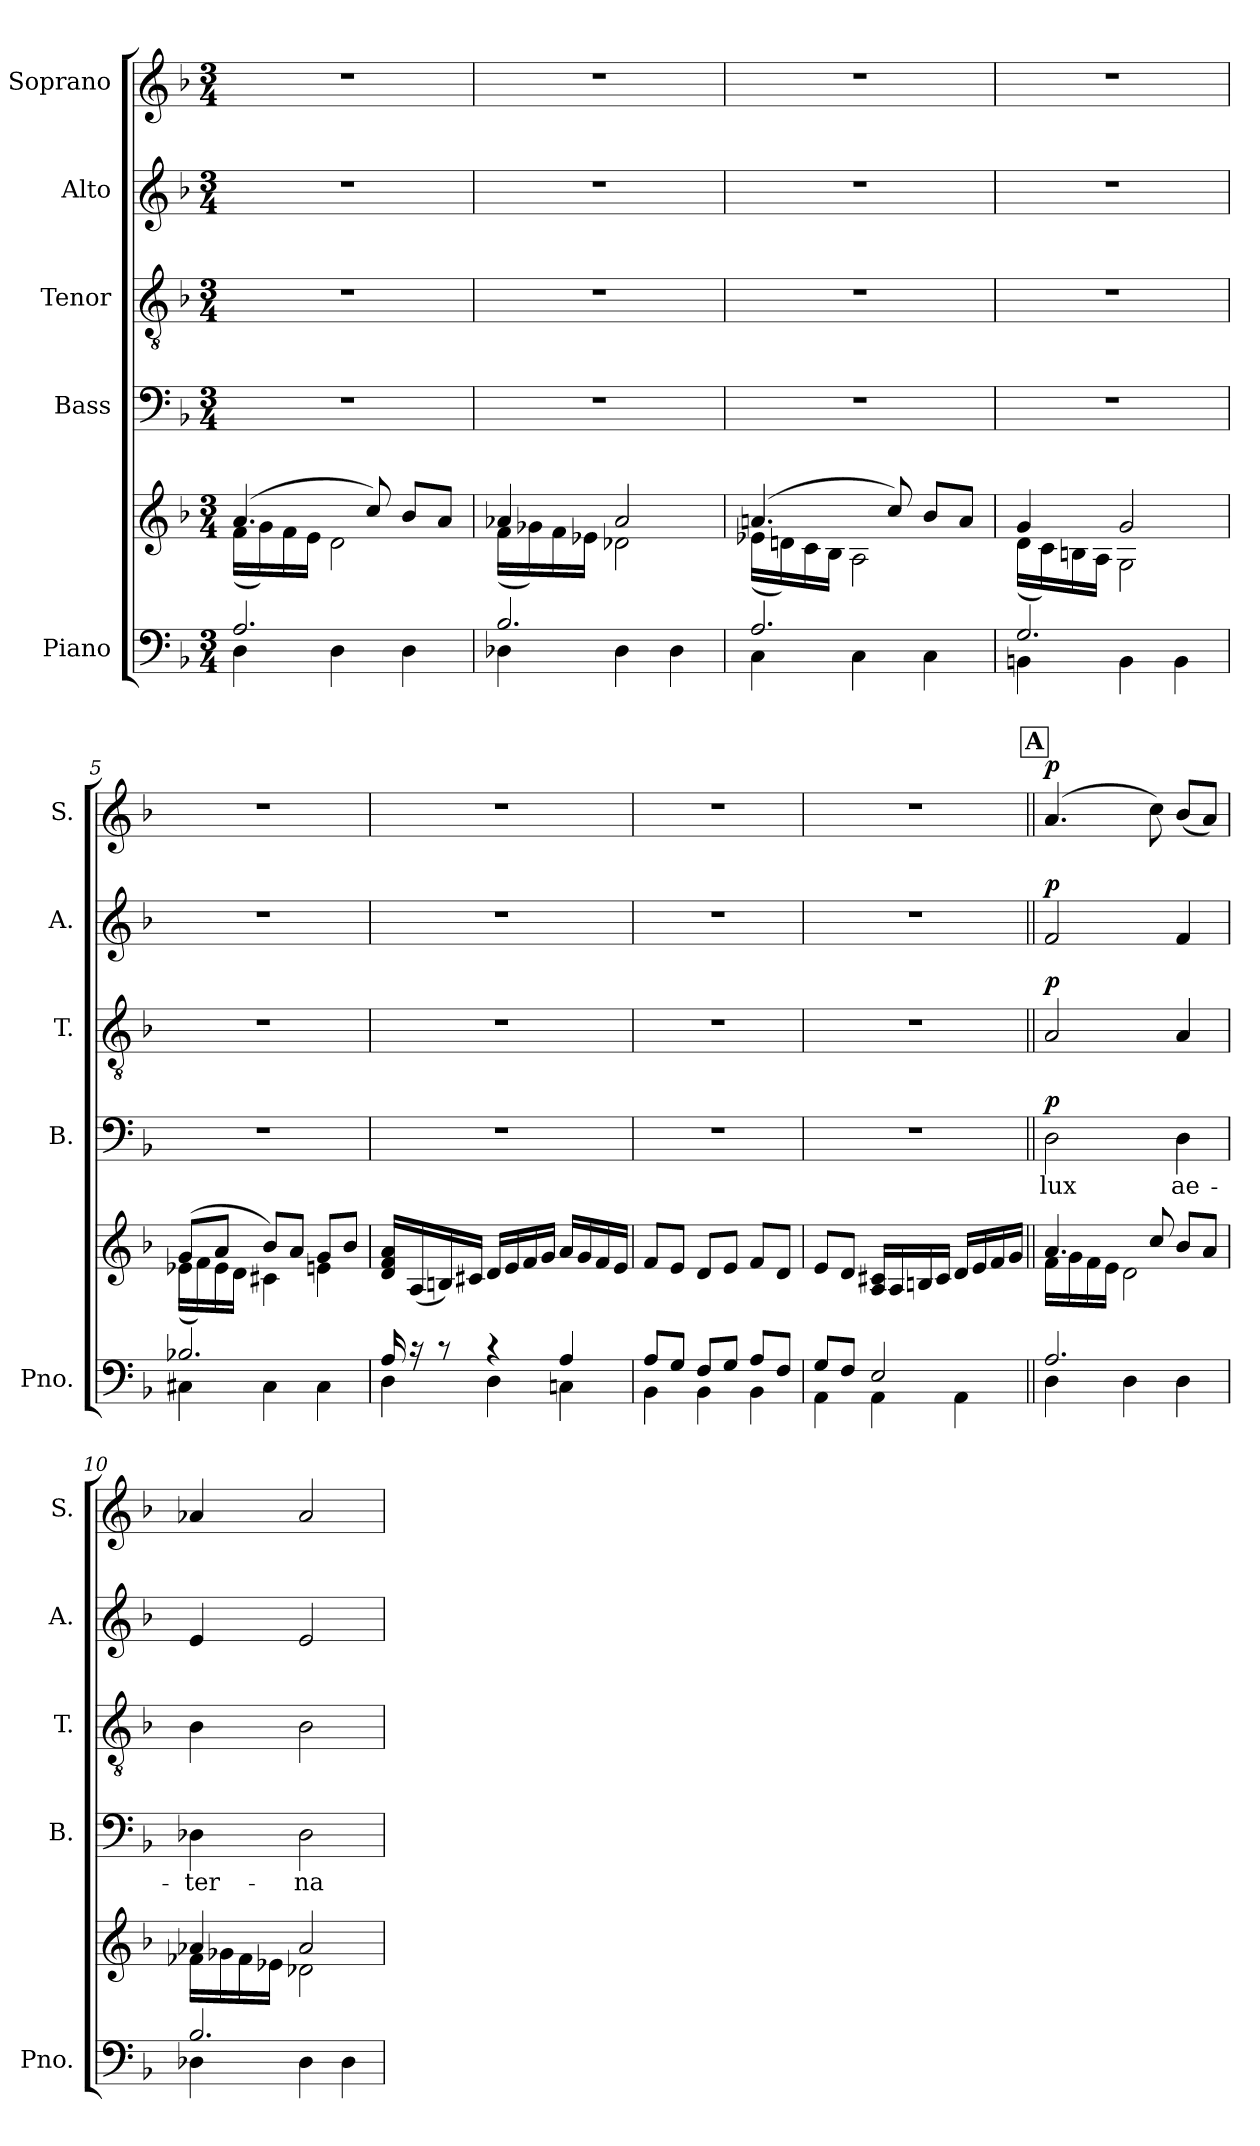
**kern	**kern	**kern	**text	**dynam	**kern	**dynam	**kern	**dynam	**kern	**dynam
*part5	*part5	*part4	*part4	*part4	*part3	*part3	*part2	*part2	*part1	*part1
*staff6	*staff5	*staff4	*staff4	*staff4	*staff3	*staff3	*staff2	*staff2	*staff1	*staff1
*I"Piano	*	*I"Bass	*	*	*I"Tenor	*	*I"Alto	*	*I"Soprano	*
*I'Pno.	*	*I'B.	*	*	*I'T.	*	*I'A.	*	*I'S.	*
*clefF4	*clefG2	*clefF4	*	*	*clefGv2	*	*clefG2	*	*clefG2	*
*k[b-]	*k[b-]	*k[b-]	*	*	*k[b-]	*	*k[b-]	*	*k[b-]	*
*M3/4	*M3/4	*M3/4	*	*	*M3/4	*	*M3/4	*	*M3/4	*
*MM60	*MM60	*MM60	*	*	*MM60	*	*MM60	*	*MM60	*
=1	=1	=1	=1	=1	=1	=1	=1	=1	=1	=1
*^	*^	*	*	*	*	*	*	*	*	*
2.A/	4D\	(>4.a/	(<16f\LL	2.r	.	.	2.r	.	2.r	.	2.r	.
.	.	.	16g\)	.	.	.	.	.	.	.	.	.
.	.	.	16f\	.	.	.	.	.	.	.	.	.
.	.	.	16e\JJ	.	.	.	.	.	.	.	.	.
.	4D\	.	2d\	.	.	.	.	.	.	.	.	.
.	.	8cc/)	.	.	.	.	.	.	.	.	.	.
.	4D\	8b-/L	.	.	.	.	.	.	.	.	.	.
.	.	8a/J	.	.	.	.	.	.	.	.	.	.
=2	=2	=2	=2	=2	=2	=2	=2	=2	=2	=2	=2	=2
2.B-/	4D-X\	4a-X/	(<16f\LL	2.r	.	.	2.r	.	2.r	.	2.r	.
.	.	.	16g-X\)	.	.	.	.	.	.	.	.	.
.	.	.	16f\	.	.	.	.	.	.	.	.	.
.	.	.	16e-X\JJ	.	.	.	.	.	.	.	.	.
.	4D-\	2a-/	2d-X\	.	.	.	.	.	.	.	.	.
.	4D-\	.	.	.	.	.	.	.	.	.	.	.
=3	=3	=3	=3	=3	=3	=3	=3	=3	=3	=3	=3	=3
2.A/	4C\	(>4.an/	(<16e-X\LL	2.r	.	.	2.r	.	2.r	.	2.r	.
.	.	.	16dn\)	.	.	.	.	.	.	.	.	.
.	.	.	16c\	.	.	.	.	.	.	.	.	.
.	.	.	16B-\JJ	.	.	.	.	.	.	.	.	.
.	4C\	.	2A\	.	.	.	.	.	.	.	.	.
.	.	8cc/)	.	.	.	.	.	.	.	.	.	.
.	4C\	8b-/L	.	.	.	.	.	.	.	.	.	.
.	.	8a/J	.	.	.	.	.	.	.	.	.	.
=4	=4	=4	=4	=4	=4	=4	=4	=4	=4	=4	=4	=4
2.G/	4BBn\	4g/	(<16d\LL	2.r	.	.	2.r	.	2.r	.	2.r	.
.	.	.	16c\)	.	.	.	.	.	.	.	.	.
.	.	.	16Bn\	.	.	.	.	.	.	.	.	.
.	.	.	16A\JJ	.	.	.	.	.	.	.	.	.
.	4BB\	2g/	2G\	.	.	.	.	.	.	.	.	.
.	4BB\	.	.	.	.	.	.	.	.	.	.	.
!!LO:LB:g=z
=5	=5	=5	=5	=5	=5	=5	=5	=5	=5	=5	=5	=5
2.B-X/	4C#X\	(>8g/L	(<16e-X\LL	2.r	.	.	2.r	.	2.r	.	2.r	.
.	.	.	16f\)	.	.	.	.	.	.	.	.	.
.	.	8a/J	16e-\	.	.	.	.	.	.	.	.	.
.	.	.	16d\JJ	.	.	.	.	.	.	.	.	.
.	4C#\	8b-/L)	4c#X\	.	.	.	.	.	.	.	.	.
.	.	8a/J	.	.	.	.	.	.	.	.	.	.
.	4C#\	8g/L	4en\	.	.	.	.	.	.	.	.	.
.	.	8b-/J	.	.	.	.	.	.	.	.	.	.
*	*	*v	*v	*	*	*	*	*	*	*	*	*
=6	=6	=6	=6	=6	=6	=6	=6	=6	=6	=6	=6
16A/	4D\	16d/ 16f/ 16a/LL	2.r	.	.	2.r	.	2.r	.	2.r	.
16r	.	(<16A/	.	.	.	.	.	.	.	.	.
8r	.	16Bn/)	.	.	.	.	.	.	.	.	.
.	.	16c#X/JJ	.	.	.	.	.	.	.	.	.
4r	4D\	16d/LL	.	.	.	.	.	.	.	.	.
.	.	16e/	.	.	.	.	.	.	.	.	.
.	.	16f/	.	.	.	.	.	.	.	.	.
.	.	16g/JJ	.	.	.	.	.	.	.	.	.
4A/	4Cn\	16a/LL	.	.	.	.	.	.	.	.	.
.	.	16g/	.	.	.	.	.	.	.	.	.
.	.	16f/	.	.	.	.	.	.	.	.	.
.	.	16e/JJ	.	.	.	.	.	.	.	.	.
=7	=7	=7	=7	=7	=7	=7	=7	=7	=7	=7	=7
8A/L	4BB-\	8f/L	2.r	.	.	2.r	.	2.r	.	2.r	.
8G/J	.	8e/J	.	.	.	.	.	.	.	.	.
8F/L	4BB-\	8d/L	.	.	.	.	.	.	.	.	.
8G/J	.	8e/J	.	.	.	.	.	.	.	.	.
8A/L	4BB-\	8f/L	.	.	.	.	.	.	.	.	.
8F/J	.	8d/J	.	.	.	.	.	.	.	.	.
=8	=8	=8	=8	=8	=8	=8	=8	=8	=8	=8	=8
8G/L	4AA\	8e/L	2.r	.	.	2.r	.	2.r	.	2.r	.
8F/J	.	8d/J	.	.	.	.	.	.	.	.	.
2E/	4AA\	16A/ 16c#X/LL	.	.	.	.	.	.	.	.	.
.	.	16A/	.	.	.	.	.	.	.	.	.
.	.	16Bn/	.	.	.	.	.	.	.	.	.
.	.	16c#/JJ	.	.	.	.	.	.	.	.	.
.	4AA\	16d/LL	.	.	.	.	.	.	.	.	.
.	.	16e/	.	.	.	.	.	.	.	.	.
.	.	16f/	.	.	.	.	.	.	.	.	.
.	.	16g/JJ	.	.	.	.	.	.	.	.	.
!!LO:PB:g=z
!!LO:REH:place=s1:a:B:fs=14:t=A
=9||	=9||	=9||	=9||	=9||	=9||	=9||	=9||	=9||	=9||	=9||	=9||
*	*	*^	*	*	*	*	*	*	*	*	*
!	!	!	!	!	!LO:LY:b	!LO:DY:a	!	!LO:DY:a	!	!LO:DY:a	!	!LO:DY:a
2.A/	4D\	4.a/	16f\LL	2D\	lux	p	2A/	p	2f/	p	(>4.a/	p
.	.	.	16g\	.	.	.	.	.	.	.	.	.
.	.	.	16f\	.	.	.	.	.	.	.	.	.
.	.	.	16e\JJ	.	.	.	.	.	.	.	.	.
.	4D\	.	2d\	.	.	.	.	.	.	.	.	.
.	.	8cc/	.	.	.	.	.	.	.	.	8cc\)	.
!	!	!	!	!	!LO:LY:b	!	!	!	!	!	!	!
.	4D\	8b-/L	.	4D\	ae-	.	4A/	.	4f/	.	(<8b-/L	.
.	.	8a/J	.	.	.	.	.	.	.	.	8a/J)	.
=10	=10	=10	=10	=10	=10	=10	=10	=10	=10	=10	=10	=10
!	!	!	!	!	!LO:LY:b	!	!	!	!	!	!	!
2.B-/	4D-X\	4a-X/	16f-X\LL	4D-X\	-ter-	.	4B-\	.	4e/	.	4a-X/	.
.	.	.	16g-X\	.	.	.	.	.	.	.	.	.
.	.	.	16f-\	.	.	.	.	.	.	.	.	.
.	.	.	16e-X\JJ	.	.	.	.	.	.	.	.	.
!	!	!	!	!	!LO:LY:b	!	!	!	!	!	!	!
.	4D-\	2a-/	2d-X\	2D-\	-na	.	2B-\	.	2e/	.	2a-/	.
.	4D-\	.	.	.	.	.	.	.	.	.	.	.
*v	*v	*	*	*	*	*	*	*	*	*	*	*
*	*v	*v	*	*	*	*	*	*	*	*	*
=	=	=	=	=	=	=	=	=	=	=
*-	*-	*-	*-	*-	*-	*-	*-	*-	*-	*-
